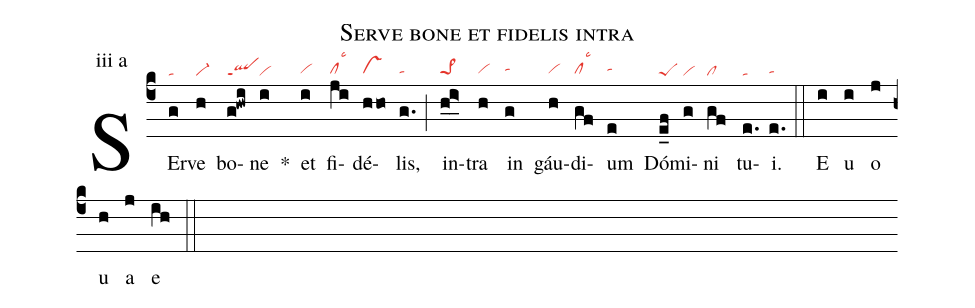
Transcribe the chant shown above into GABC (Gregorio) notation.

name: Serve bone et fidelis intra;
annotation: iii a;
mode: 3;
nabc-lines: 1;
%%
(c4)
SEr(g|ta)ve(h|vi-) bo(g!hwi|qlppt1)ne(i|vi) *()
et(i|vihg) fi(ji|clhglsc3)dé(hho|vshg)lis,(g.|tahg) (;)
in(h_0i>_0|pe>1hg)tra(h|vihg) in(g|tahh) gáu(h|vihg)di(gf|clhglsc3)um(e|tahh) Dó(e_f|peS)mi(g|vi)ni(gf|cl) tu(e.|ta)i.(e.|tahg) (::)
E(i) u(i) o(j) u(h) a(j) e(ih) (::)
